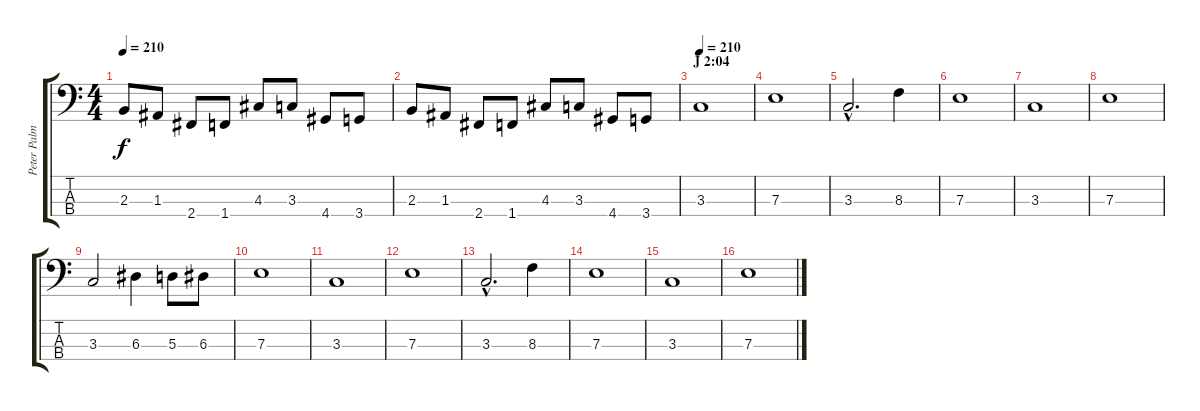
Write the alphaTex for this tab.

\track ("Peter Palmdahl" "Peter Palm") {instrument electricbasspick}
\staff {score tabs}
\tuning (G2 D2 A1 E1) {hide}
\ts (4 4)
\tempo 210
\clef f4
\ks c
2.3.8{dy f} 1.3.8 2.4.8 1.4.8 4.3.8 3.3.8 4.4.8 3.4.8 |
2.3.8 1.3.8 2.4.8 1.4.8 4.3.8 3.3.8 4.4.8 3.4.8 |
\section ("" "J 2:04")
\tempo 210
3.3.1 |
7.3.1 |
3.3{hac}.2{d} 8.3.4 |
7.3.1 |
3.3.1 |
7.3.1 |
3.3.2 6.3.4 5.3.8 6.3.8 |
7.3.1 |
3.3.1 |
7.3.1 |
3.3{hac}.2{d} 8.3.4 |
7.3.1 |
3.3.1 |
7.3.1
